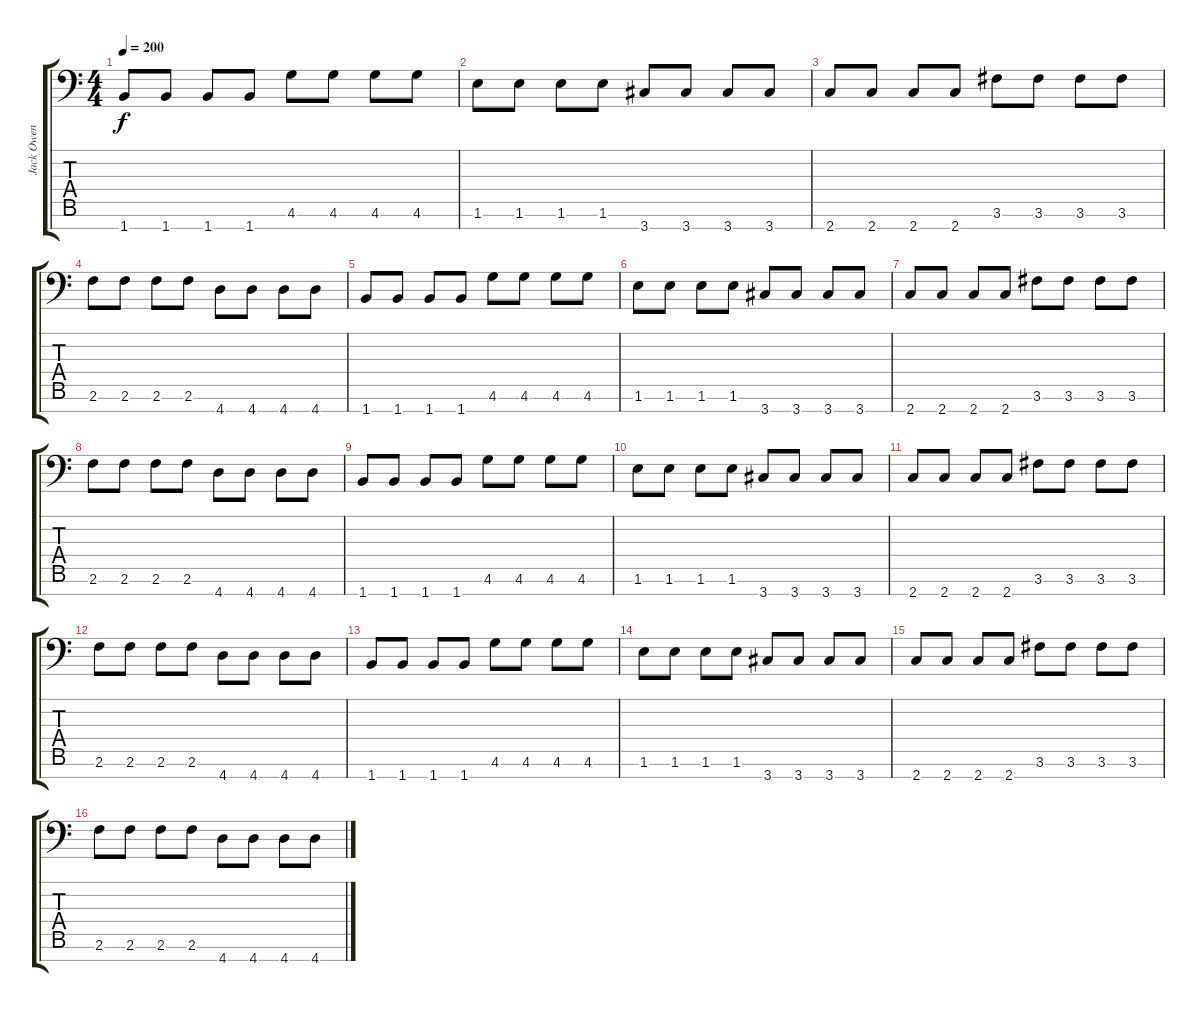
\track ("Jack Owen" "Jack Owen") {instrument distortionguitar}
\staff {score tabs}
\tuning (Eb4 Bb3 Gb3 Db3 Ab2 Eb2 Bb1) {hide}
\ts (4 4)
\tempo 200
\clef f4
\ks c
1.7.8{dy f} 1.7.8 1.7.8 1.7.8 4.6.8 4.6.8 4.6.8 4.6.8 |
1.6.8 1.6.8 1.6.8 1.6.8 3.7.8 3.7.8 3.7.8 3.7.8 |
2.7.8 2.7.8 2.7.8 2.7.8 3.6.8 3.6.8 3.6.8 3.6.8 |
2.6.8 2.6.8 2.6.8 2.6.8 4.7.8 4.7.8 4.7.8 4.7.8 |
1.7.8 1.7.8 1.7.8 1.7.8 4.6.8 4.6.8 4.6.8 4.6.8 |
1.6.8 1.6.8 1.6.8 1.6.8 3.7.8 3.7.8 3.7.8 3.7.8 |
2.7.8 2.7.8 2.7.8 2.7.8 3.6.8 3.6.8 3.6.8 3.6.8 |
2.6.8 2.6.8 2.6.8 2.6.8 4.7.8 4.7.8 4.7.8 4.7.8 |
1.7.8 1.7.8 1.7.8 1.7.8 4.6.8 4.6.8 4.6.8 4.6.8 |
1.6.8 1.6.8 1.6.8 1.6.8 3.7.8 3.7.8 3.7.8 3.7.8 |
2.7.8 2.7.8 2.7.8 2.7.8 3.6.8 3.6.8 3.6.8 3.6.8 |
2.6.8 2.6.8 2.6.8 2.6.8 4.7.8 4.7.8 4.7.8 4.7.8 |
1.7.8 1.7.8 1.7.8 1.7.8 4.6.8 4.6.8 4.6.8 4.6.8 |
1.6.8 1.6.8 1.6.8 1.6.8 3.7.8 3.7.8 3.7.8 3.7.8 |
2.7.8 2.7.8 2.7.8 2.7.8 3.6.8 3.6.8 3.6.8 3.6.8 |
2.6.8 2.6.8 2.6.8 2.6.8 4.7.8 4.7.8 4.7.8 4.7.8
